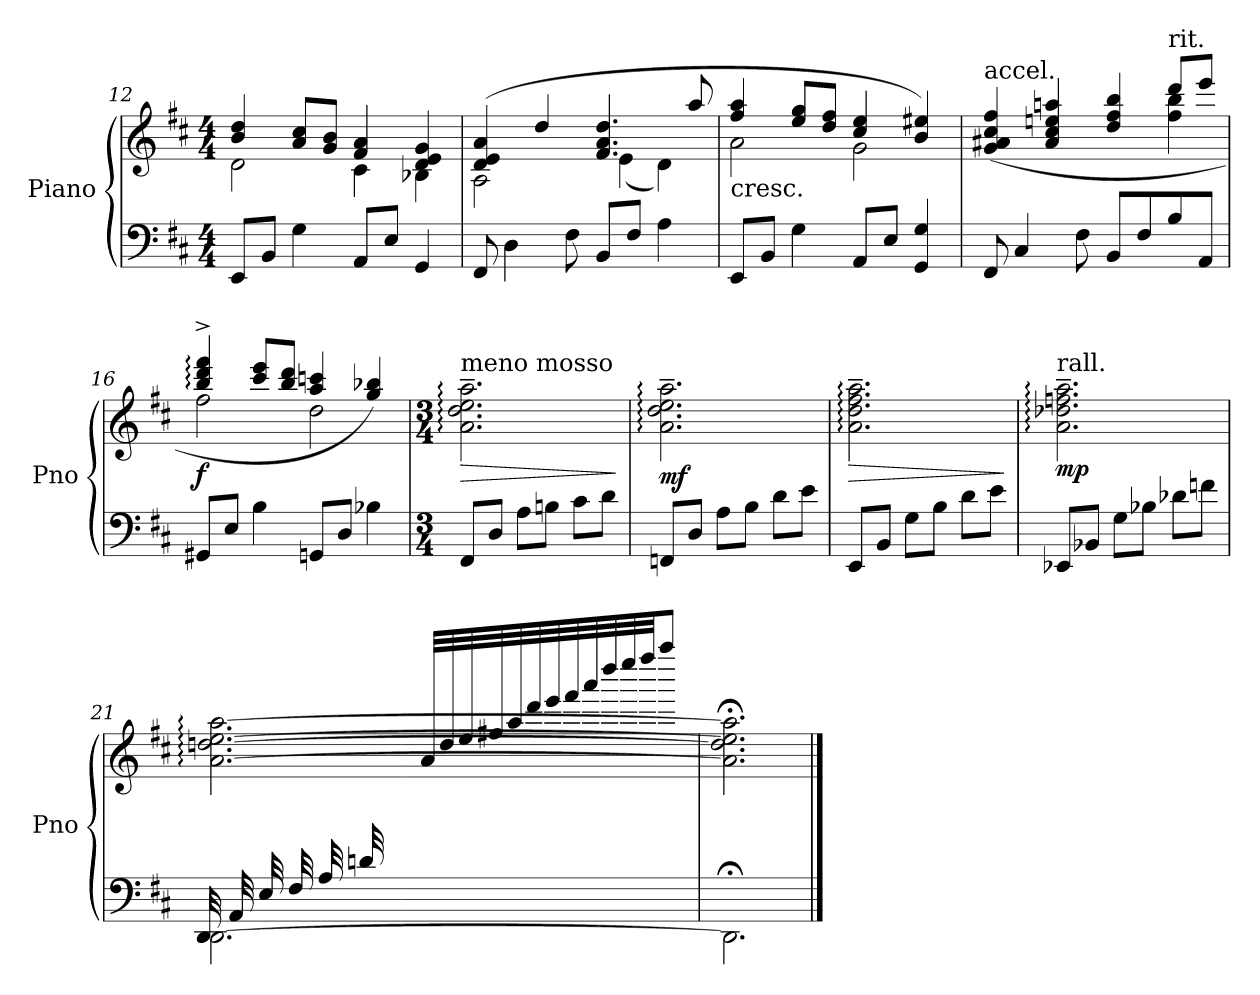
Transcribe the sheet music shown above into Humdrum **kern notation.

**kern	**kern	**dynam
*part1	*part1	*part1
*staff2	*staff1	*staff1/2
*I"Piano	*	*
*I'Pno	*	*
*clefF4	*clefG2	*
*k[f#c#]	*k[f#c#]	*
*D:	*D:	*
*M4/4	*M4/4	*
=12	=12	=12
*	*^	*
8EE/L	4b/ 4dd/	2d\	.
8BB/J	.	.	.
4G\	8a/ 8cc#/L	.	.
.	8g/ 8b/J	.	.
8AA/L	4f#/ 4a/	4c#\	.
8E/J	.	.	.
4GG/	4d/ 4e/ 4g/	4B-X\	.
=13	=13	=13	=13
8FF#/	(4d/ 4e/ 4a/	2A\	.
4D\	.	.	.
.	4dd/	.	.
8F#\	.	.	.
8BB/L	4.f#/ 4.a/ 4.dd/	(4e\	.
8F#/J	.	.	.
4A\	.	4d\)	.
.	8aa/	.	.
=14	=14	=14	=14
!	!LO:TX:b:t=cresc.	!	!
8EE/L	4ff#/ 4aa/	2a\	.
8BB/J	.	.	.
4G\	8ee/ 8gg/L	.	.
.	8dd/ 8ff#/J	.	.
8AA/L	4cc#/ 4ee/	2g\	.
8E/J	.	.	.
4GG/ 4G/	4b/ 4ee#X/)	.	.
!!LO:LB:g=z	!!
=15	=15	=15	=15
!	!LO:TX:a:t=accel.	!	!
8FF#/	(4g/ 4a#X/ 4cc#/ 4ff#/	2.ryy	.
4C#/	.	.	.
.	4a#i/ 4cc#/ 4een/ 4aan/	.	.
8F#\	.	.	.
8BB/L	4dd/ 4ff#/ 4bb/	.	.
8F#/	.	.	.
!	!LO:TX:a:t=rit.	!	!
8B/	8ddd/L	4ff#\ 4bb\	.
8AA/J	8eee/J	.	.
=16	=16	=16	=16
!	!	!	!LO:DY:b
8GG#X/L	4bb/:^ 4ddd/:^ 4fff#/:^	2ff#\	f
8E/J	.	.	.
4B\	8ccc#/ 8eee/L	.	.
.	8bb/ 8ddd/J	.	.
8GGn/L	4aa/ 4cccn/	2dd\	.
8D/J	.	.	.
4B-X\	4gg/ 4bb-X/)	.	.
*	*v	*v	*
=17	=17	=17
*M3/4	*M3/4	*
!	!LO:TX:a:t=meno mosso	!
!	!	!LO:HP:b
8FF#/L	2.a\:~ 2.dd\:~ 2.ee\:~ 2.aa\:~	>
8D/J	.	.
8A\L	.	.
8Bn\J	.	.
8c#\L	.	.
8d\J	.	.
.	.	]
=18	=18	=18
!	!	!LO:DY:b
8FFn/L	2.a\:~ 2.dd\:~ 2.ee\:~ 2.aa\:~	mf
8D/J	.	.
8A\L	.	.
8B\J	.	.
8d\L	.	.
8e\J	.	.
=19	=19	=19
!	!	!LO:HP:b
8EE/L	2.a\:~ 2.dd\:~ 2.ff#\:~ 2.aa\:~	>
8BB/J	.	.
8G\L	.	.
8B\J	.	.
8d\L	.	.
8e\J	.	.
.	.	]
!!LO:LB:g=z
=20	=20	=20
!	!LO:TX:a:t=rall.	!
!	!	!LO:DY:b
8EE-X/L	2.a\:~ 2.dd-X\:~ 2.ffn\:~ 2.aa\:~	mp
8BB-X/J	.	.
8G\L	.	.
8B-X\J	.	.
8d-X\L	.	.
8fn\J	.	.
=21	=21	=21
*^	*^	*
*	*^	*	*	*
[2.DD\	32DD/LLL	2ryy	[2.a\: [2.ddn\: [2.ee\: [2.aa\:	8.ryy	.
.	32AA/	.	.	.	.
.	32E/	.	.	.	.
.	32F#/	.	.	.	.
.	32A/	.	.	.	.
.	32dn/	.	.	.	.
.	2ryy	.	.	32e\	.
.	.	.	.	32f#X\JJJ	.
.	.	.	.	32a/LLL	.
.	.	.	.	32dd/	.
.	.	.	.	32ee/	.
.	.	.	.	32ff#X/	.
.	.	.	.	32aa/	.
.	.	.	.	32ddd/	.
.	.	.	.	32eee/	.
.	.	.	.	32fff#/	.
.	.	8ryy	.	32aaa/	.
.	.	.	.	32dddd/	.
.	.	.	.	32eeee/	.
.	.	.	.	32ffff#/JJ	.
.	.	8ryy	.	8aaaa/J	.
.	16ryy	.	.	.	.
*v	*v	*v	*	*	*
*	*v	*v	*
=22	=22	=22
2.DD;<\]	2.a\];< 2.dd\];< 2.ee\];< 2.aa\];<	.
==	==	==
*-	*-	*-
